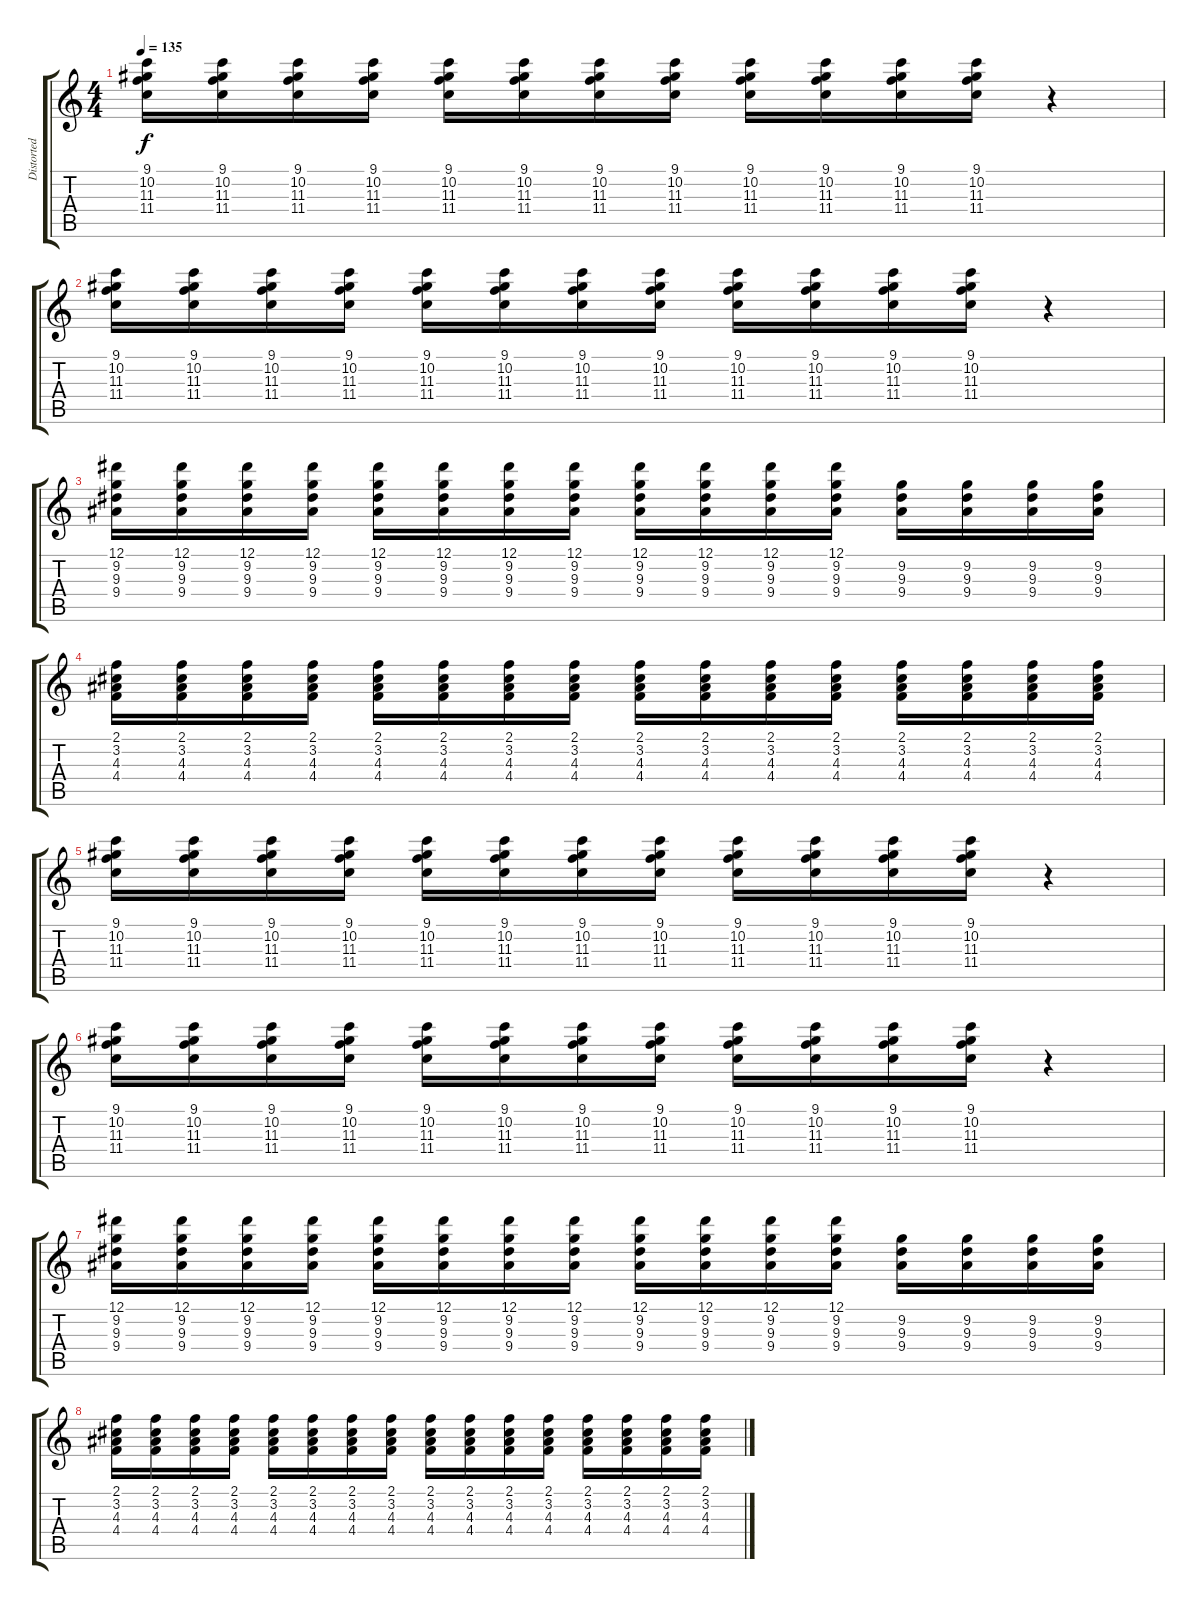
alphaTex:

\track ("Distorted Guitar" "Distorted ") {instrument distortionguitar}
\staff {score tabs}
\tuning (Eb4 Bb3 Gb3 Db3 Ab2 Db2) {hide}
\ts (4 4)
\tempo 135
\clef g2
\ks c
(9.1 10.2 11.3 11.4).16{dy f} (9.1 10.2 11.3 11.4).16 (9.1 10.2 11.3 11.4).16 (9.1 10.2 11.3 11.4).16 (9.1 10.2 11.3 11.4).16 (9.1 10.2 11.3 11.4).16 (9.1 10.2 11.3 11.4).16 (9.1 10.2 11.3 11.4).16 (9.1 10.2 11.3 11.4).16 (9.1 10.2 11.3 11.4).16 (9.1 10.2 11.3 11.4).16 (9.1 10.2 11.3 11.4).16 r.4 |
(9.1 10.2 11.3 11.4).16 (9.1 10.2 11.3 11.4).16 (9.1 10.2 11.3 11.4).16 (9.1 10.2 11.3 11.4).16 (9.1 10.2 11.3 11.4).16 (9.1 10.2 11.3 11.4).16 (9.1 10.2 11.3 11.4).16 (9.1 10.2 11.3 11.4).16 (9.1 10.2 11.3 11.4).16 (9.1 10.2 11.3 11.4).16 (9.1 10.2 11.3 11.4).16 (9.1 10.2 11.3 11.4).16 r.4 |
(12.1 9.2 9.3 9.4).16 (12.1 9.2 9.3 9.4).16 (12.1 9.2 9.3 9.4).16 (12.1 9.2 9.3 9.4).16 (12.1 9.2 9.3 9.4).16 (12.1 9.2 9.3 9.4).16 (12.1 9.2 9.3 9.4).16 (12.1 9.2 9.3 9.4).16 (12.1 9.2 9.3 9.4).16 (12.1 9.2 9.3 9.4).16 (12.1 9.2 9.3 9.4).16 (12.1 9.2 9.3 9.4).16 (9.2 9.3 9.4).16 (9.2 9.3 9.4).16 (9.2 9.3 9.4).16 (9.2 9.3 9.4).16 |
(2.1 3.2 4.3 4.4).16 (2.1 3.2 4.3 4.4).16 (2.1 3.2 4.3 4.4).16 (2.1 3.2 4.3 4.4).16 (2.1 3.2 4.3 4.4).16 (2.1 3.2 4.3 4.4).16 (2.1 3.2 4.3 4.4).16 (2.1 3.2 4.3 4.4).16 (2.1 3.2 4.3 4.4).16 (2.1 3.2 4.3 4.4).16 (2.1 3.2 4.3 4.4).16 (2.1 3.2 4.3 4.4).16 (2.1 3.2 4.3 4.4).16 (2.1 3.2 4.3 4.4).16 (2.1 3.2 4.3 4.4).16 (2.1 3.2 4.3 4.4).16 |
(9.1 10.2 11.3 11.4).16 (9.1 10.2 11.3 11.4).16 (9.1 10.2 11.3 11.4).16 (9.1 10.2 11.3 11.4).16 (9.1 10.2 11.3 11.4).16 (9.1 10.2 11.3 11.4).16 (9.1 10.2 11.3 11.4).16 (9.1 10.2 11.3 11.4).16 (9.1 10.2 11.3 11.4).16 (9.1 10.2 11.3 11.4).16 (9.1 10.2 11.3 11.4).16 (9.1 10.2 11.3 11.4).16 r.4 |
(9.1 10.2 11.3 11.4).16 (9.1 10.2 11.3 11.4).16 (9.1 10.2 11.3 11.4).16 (9.1 10.2 11.3 11.4).16 (9.1 10.2 11.3 11.4).16 (9.1 10.2 11.3 11.4).16 (9.1 10.2 11.3 11.4).16 (9.1 10.2 11.3 11.4).16 (9.1 10.2 11.3 11.4).16 (9.1 10.2 11.3 11.4).16 (9.1 10.2 11.3 11.4).16 (9.1 10.2 11.3 11.4).16 r.4 |
(12.1 9.2 9.3 9.4).16 (12.1 9.2 9.3 9.4).16 (12.1 9.2 9.3 9.4).16 (12.1 9.2 9.3 9.4).16 (12.1 9.2 9.3 9.4).16 (12.1 9.2 9.3 9.4).16 (12.1 9.2 9.3 9.4).16 (12.1 9.2 9.3 9.4).16 (12.1 9.2 9.3 9.4).16 (12.1 9.2 9.3 9.4).16 (12.1 9.2 9.3 9.4).16 (12.1 9.2 9.3 9.4).16 (9.2 9.3 9.4).16 (9.2 9.3 9.4).16 (9.2 9.3 9.4).16 (9.2 9.3 9.4).16 |
(2.1 3.2 4.3 4.4).16 (2.1 3.2 4.3 4.4).16 (2.1 3.2 4.3 4.4).16 (2.1 3.2 4.3 4.4).16 (2.1 3.2 4.3 4.4).16 (2.1 3.2 4.3 4.4).16 (2.1 3.2 4.3 4.4).16 (2.1 3.2 4.3 4.4).16 (2.1 3.2 4.3 4.4).16 (2.1 3.2 4.3 4.4).16 (2.1 3.2 4.3 4.4).16 (2.1 3.2 4.3 4.4).16 (2.1 3.2 4.3 4.4).16 (2.1 3.2 4.3 4.4).16 (2.1 3.2 4.3 4.4).16 (2.1 3.2 4.3 4.4).16
